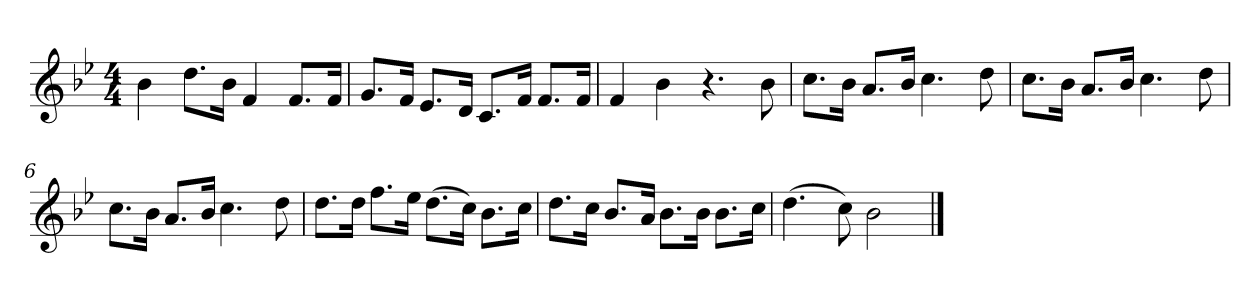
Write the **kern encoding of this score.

**kern
*part1
*staff1
*k[b-e-]
*M4/4
*MM120
=1
4b-
8.ddL
16b-Jk
4f
8.fL
16fJk
=2
8.gL
16fJk
8.e-L
16dJk
8.cL
16fJk
8.fL
16fJk
=3
4f
4b-
4.r
8b-
=4
8.ccL
16b-Jk
8.aL
16b-Jk
4.cc
8dd
=5
8.ccL
16b-Jk
8.aL
16b-Jk
4.cc
8dd
=6
8.ccL
16b-Jk
8.aL
16b-Jk
4.cc
8dd
=7
8.ddL
16ddJk
8.ffL
16ee-Jk
(8.ddL
16ccJk)
8.b-L
16ccJk
=8
8.ddL
16ccJk
8.b-L
16aJk
8.b-L
16b-Jk
8.b-L
16ccJk
=9
(4.dd
8cc)
2b-
==
*-
